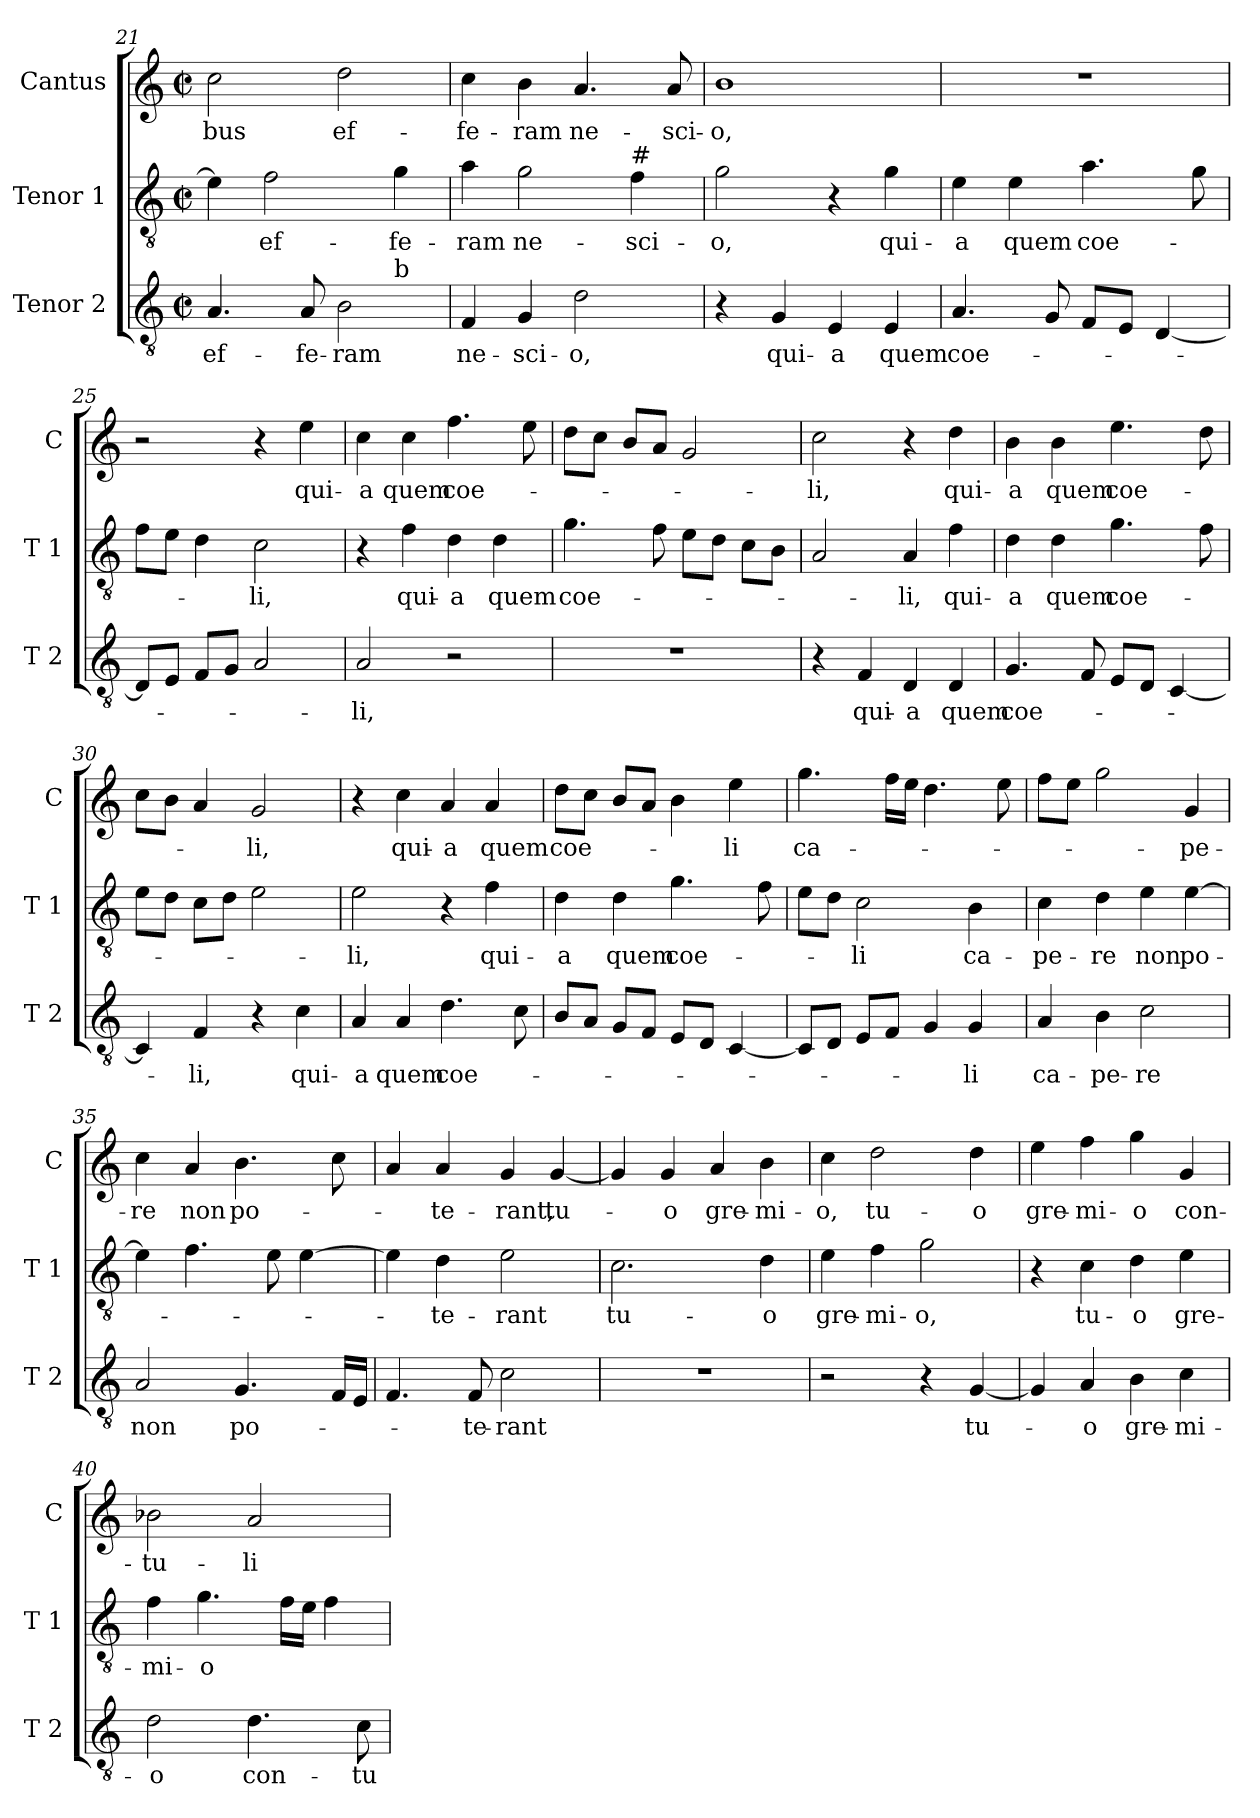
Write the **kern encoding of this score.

**kern	**text	**kern	**text	**kern	**text
*part3	*part3	*part2	*part2	*part1	*part1
*staff3	*staff3	*staff2	*staff2	*staff1	*staff1
*I"Tenor 2	*	*I"Tenor 1	*	*I"Cantus	*
*I'T 2	*	*I'T 1	*	*I'C	*
*clefGv2	*	*clefGv2	*	*clefG2	*
*k[]	*	*k[]	*	*k[]	*
*C:	*	*C:	*	*C:	*
*M2/2	*	*M2/2	*	*M2/2	*
*met(c|)	*	*met(c|)	*	*met(c|)	*
=21	=21	=21	=21	=21	=21
!	!LO:LY:b	!	!	!	!LO:LY:b
*^	*	*	*	*	*
4.A/	2.ryy	ef-	4e\]	.	2cc\	-bus
!	!	!	!	!LO:LY:b	!	!
.	.	.	2f\	ef-	.	.
!	!	!LO:LY:b	!	!	!	!
8A/	.	-fe-	.	.	.	.
!	!	!LO:LY:b	!	!	!	!LO:LY:b
2B\	.	-ram	.	.	2dd\	ef-
!	!LO:TX:a:t=b	!	!	!	!	!
!	!	!	!	!LO:LY:b	!	!
.	4ryy	.	4g\	-fe-	.	.
=22	=22	=22	=22	=22	=22	=22
!	!	!LO:LY:b	!	!LO:LY:b	!	!LO:LY:b
*v	*v	*	*	*	*	*
4F/	ne-	4a\	-ram	4cc\	-fe-
!	!LO:LY:b	!	!LO:LY:b	!	!LO:LY:b
4G/	-sci-	2g\	ne-	4b\	-ram
!	!LO:LY:b	!	!	!	!LO:LY:b
2d\	-o,	.	.	4.a/	ne-
!	!	!LO:TX:a:t=#	!	!	!
!	!	!	!LO:LY:b	!	!
.	.	4f\	-sci-	.	.
!	!	!	!	!	!LO:LY:b
.	.	.	.	8a/	-sci-
!!LO:LB:g=z
=23	=23	=23	=23	=23	=23
!	!	!	!LO:LY:b	!	!LO:LY:b
4r	.	2g\	-o,	1b	-o,
!	!LO:LY:b	!	!	!	!
4G/	qui-	.	.	.	.
!	!LO:LY:b	!	!	!	!
4E/	-a	4r	.	.	.
!	!LO:LY:b	!	!LO:LY:b	!	!
4E/	quem	4g\	qui-	.	.
=24	=24	=24	=24	=24	=24
!	!LO:LY:b	!	!LO:LY:b	!	!
4.A/	coe-	4e\	-a	1r	.
!	!	!	!LO:LY:b	!	!
.	.	4e\	quem	.	.
8G/	.	.	.	.	.
!	!	!	!LO:LY:b	!	!
8F/L	.	4.a\	coe-	.	.
8E/J	.	.	.	.	.
[4D/	.	.	.	.	.
.	.	8g\	.	.	.
=25	=25	=25	=25	=25	=25
8D/L]	.	8f\L	.	2r	.
8E/J	.	8e\J	.	.	.
8F/L	.	4d\	.	.	.
8G/J	.	.	.	.	.
!	!	!	!LO:LY:b	!	!
2A/	.	2c\	-li,	4r	.
!	!	!	!	!	!LO:LY:b
.	.	.	.	4ee\	qui-
=26	=26	=26	=26	=26	=26
!	!LO:LY:b	!	!	!	!LO:LY:b
2A/	-li,	4r	.	4cc\	-a
!	!	!	!LO:LY:b	!	!LO:LY:b
.	.	4f\	qui-	4cc\	quem
!	!	!	!LO:LY:b	!	!LO:LY:b
2r	.	4d\	-a	4.ff\	coe-
!	!	!	!LO:LY:b	!	!
.	.	4d\	quem	.	.
.	.	.	.	8ee\	.
=27	=27	=27	=27	=27	=27
!	!	!	!LO:LY:b	!	!
1r	.	4.g\	coe-	8dd\L	.
.	.	.	.	8cc\J	.
.	.	.	.	8b/L	.
.	.	8f\	.	8a/J	.
.	.	8e\L	.	2g/	.
.	.	8d\J	.	.	.
.	.	8c\L	.	.	.
.	.	8B\J	.	.	.
=28	=28	=28	=28	=28	=28
!	!	!	!	!	!LO:LY:b
4r	.	2A/	.	2cc\	-li,
!	!LO:LY:b	!	!	!	!
4F/	qui-	.	.	.	.
!	!LO:LY:b	!	!LO:LY:b	!	!
4D/	-a	4A/	-li,	4r	.
!	!LO:LY:b	!	!LO:LY:b	!	!LO:LY:b
4D/	quem	4f\	qui-	4dd\	qui-
!!LO:LB:g=z
=29	=29	=29	=29	=29	=29
!	!LO:LY:b	!	!LO:LY:b	!	!LO:LY:b
4.G/	coe-	4d\	-a	4b\	-a
!	!	!	!LO:LY:b	!	!LO:LY:b
.	.	4d\	quem	4b\	quem
8F/	.	.	.	.	.
!	!	!	!LO:LY:b	!	!LO:LY:b
8E/L	.	4.g\	coe-	4.ee\	coe-
8D/J	.	.	.	.	.
[4C/	.	.	.	.	.
.	.	8f\	.	8dd\	.
=30	=30	=30	=30	=30	=30
4C/]	.	8e\L	.	8cc\L	.
.	.	8d\J	.	8b\J	.
!	!LO:LY:b	!	!	!	!
4F/	-li,	8c\L	.	4a/	.
.	.	8d\J	.	.	.
!	!	!	!	!	!LO:LY:b
4r	.	2e\	.	2g/	-li,
!	!LO:LY:b	!	!	!	!
4c\	qui-	.	.	.	.
=31	=31	=31	=31	=31	=31
!	!LO:LY:b	!	!LO:LY:b	!	!
4A/	-a	2e\	-li,	4r	.
!	!LO:LY:b	!	!	!	!LO:LY:b
4A/	quem	.	.	4cc\	qui-
!	!LO:LY:b	!	!	!	!LO:LY:b
4.d\	coe-	4r	.	4a/	-a
!	!	!	!LO:LY:b	!	!LO:LY:b
.	.	4f\	qui-	4a/	quem
8c\	.	.	.	.	.
=32	=32	=32	=32	=32	=32
!	!	!	!LO:LY:b	!	!LO:LY:b
8B/L	.	4d\	-a	8dd\L	coe-
8A/J	.	.	.	8cc\J	.
!	!	!	!LO:LY:b	!	!
8G/L	.	4d\	quem	8b/L	.
8F/J	.	.	.	8a/J	.
!	!	!	!LO:LY:b	!	!
8E/L	.	4.g\	coe-	4b\	.
8D/J	.	.	.	.	.
!	!	!	!	!	!LO:LY:b
[4C/	.	.	.	4ee\	-li
.	.	8f\	.	.	.
=33	=33	=33	=33	=33	=33
!	!	!	!	!	!LO:LY:b
8C/L]	.	8e\L	.	4.gg\	ca-
8D/J	.	8d\J	.	.	.
!	!	!	!LO:LY:b	!	!
8E/L	.	2c\	-li	.	.
8F/J	.	.	.	16ff\LL	.
.	.	.	.	16ee\JJ	.
4G/	.	.	.	4.dd\	.
!	!LO:LY:b	!	!LO:LY:b	!	!
4G/	-li	4B\	ca-	.	.
.	.	.	.	8ee\	.
!!LO:LB:g=z
=34	=34	=34	=34	=34	=34
!	!LO:LY:b	!	!LO:LY:b	!	!
4A/	ca-	4c\	-pe-	8ff\L	.
.	.	.	.	8ee\J	.
!	!LO:LY:b	!	!LO:LY:b	!	!
4B\	-pe-	4d\	-re	2gg\	.
!	!LO:LY:b	!	!LO:LY:b	!	!
2c\	-re	4e\	non	.	.
!	!	!	!LO:LY:b	!	!LO:LY:b
.	.	[4e\	po-	4g/	-pe-
=35	=35	=35	=35	=35	=35
!	!LO:LY:b	!	!	!	!LO:LY:b
2A/	non	4e\]	.	4cc\	-re
!	!	!	!	!	!LO:LY:b
.	.	4.f\	.	4a/	non
!	!LO:LY:b	!	!	!	!LO:LY:b
4.G/	po-	.	.	4.b\	po-
.	.	8e\	.	.	.
.	.	[4e\	.	.	.
16F/LL	.	.	.	8cc\	.
16E/JJ	.	.	.	.	.
=36	=36	=36	=36	=36	=36
4.F/	.	4e\]	.	4a/	.
!	!	!	!LO:LY:b	!	!LO:LY:b
.	.	4d\	-te-	4a/	-te-
!	!LO:LY:b	!	!	!	!
8F/	-te-	.	.	.	.
!	!LO:LY:b	!	!LO:LY:b	!	!LO:LY:b
2c\	-rant	2e\	-rant	4g/	-rant,
!	!	!	!	!	!LO:LY:b
.	.	.	.	[4g/	tu-
=37	=37	=37	=37	=37	=37
!	!	!	!LO:LY:b	!	!
1r	.	2.c\	tu-	4g/]	.
!	!	!	!	!	!LO:LY:b
.	.	.	.	4g/	-o
!	!	!	!	!	!LO:LY:b
.	.	.	.	4a/	gre-
!	!	!	!LO:LY:b	!	!LO:LY:b
.	.	4d\	-o	4b\	-mi-
=38	=38	=38	=38	=38	=38
!	!	!	!LO:LY:b	!	!LO:LY:b
2r	.	4e\	gre-	4cc\	-o,
!	!	!	!LO:LY:b	!	!LO:LY:b
.	.	4f\	-mi-	2dd\	tu-
!	!	!	!LO:LY:b	!	!
4r	.	2g\	-o,	.	.
!	!LO:LY:b	!	!	!	!LO:LY:b
[4G/	tu-	.	.	4dd\	-o
=39	=39	=39	=39	=39	=39
!	!	!	!	!	!LO:LY:b
4G/]	.	4r	.	4ee\	gre-
!	!LO:LY:b	!	!LO:LY:b	!	!LO:LY:b
4A/	-o	4c\	tu-	4ff\	-mi-
!	!LO:LY:b	!	!LO:LY:b	!	!LO:LY:b
4B\	gre-	4d\	-o	4gg\	-o
!	!LO:LY:b	!	!LO:LY:b	!	!LO:LY:b
4c\	-mi-	4e\	gre-	4g/	con-
!!LO:PB:g=z
=40	=40	=40	=40	=40	=40
!	!LO:LY:b	!	!LO:LY:b	!	!LO:LY:b
2d\	-o	4f\	-mi-	2b-X\	-tu-
!	!	!	!LO:LY:b	!	!
.	.	4.g\	-o	.	.
!	!LO:LY:b	!	!	!	!LO:LY:b
4.d\	con-	.	.	2a/	-li-
.	.	16f\LL	.	.	.
.	.	16e\JJ	.	.	.
.	.	4f\	.	.	.
!	!LO:LY:b	!	!	!	!
8c\	-tu-	.	.	.	.
=	=	=	=	=	=
*-	*-	*-	*-	*-	*-
